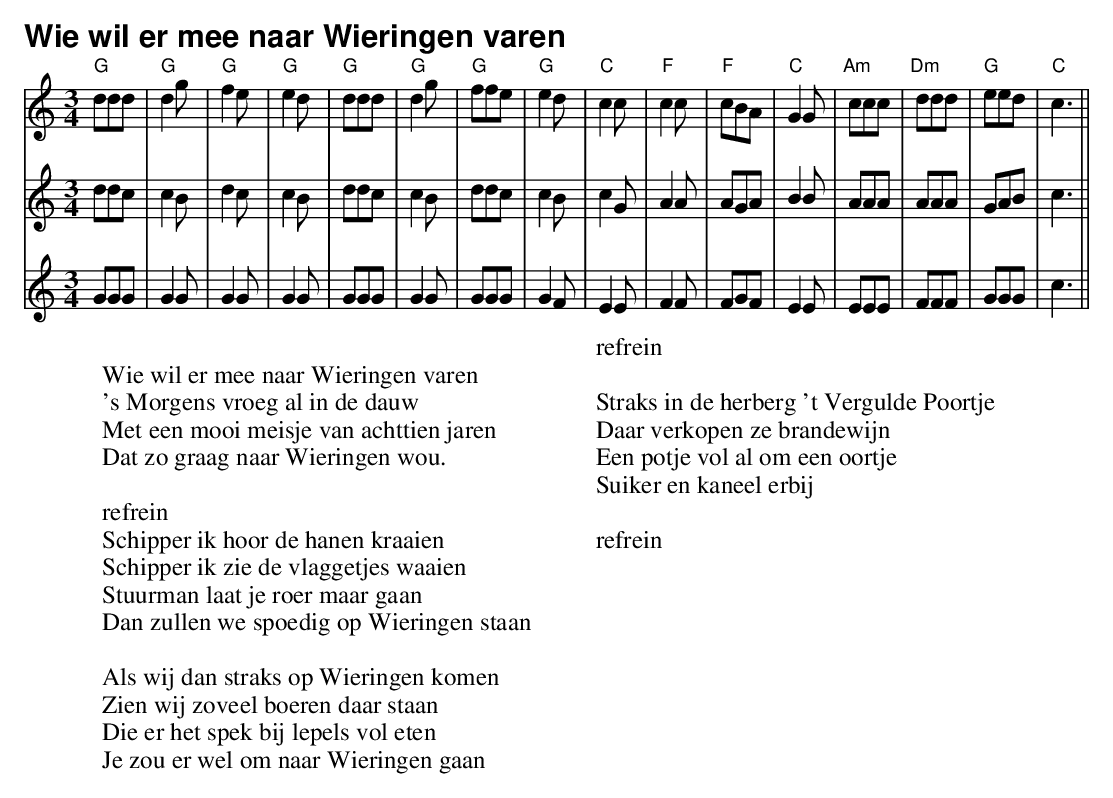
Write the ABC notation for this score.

X:1
T:Wie wil er mee naar Wieringen varen
M:3/4
K:Cmaj
V:1
"G"ddd|"G"d2 g | "G"f2 e| "G"e2d |"G"ddd| "G" d2 g| "G"ffe| "G"e2 d|
"C"c2 c|"F"c2 c|"F"cBA| "C"G2 G | "Am"ccc| "Dm"ddd|"G"eed| "C"c3||
V:2
ddc|c2 B | d2 c| c2 B|ddc|c2 B| ddc | c2 B|
c2G|A2A |AGA | B2 B|AAA| AAA| GAB| c3||
V:3
GGG|G2 G|G2 G|G2 G|GGG|G2 G|GGG|G2F|
E2E|F2F|FGF|E2 E|EEE|FFF|GGG|c3||
W:
W:Wie wil er mee naar Wieringen varen
W:'s Morgens vroeg al in de dauw
W:Met een mooi meisje van achttien jaren
W:Dat zo graag naar Wieringen wou.
W:
W:refrein
W:Schipper ik hoor de hanen kraaien
W:Schipper ik zie de vlaggetjes waaien
W:Stuurman laat je roer maar gaan
W:Dan zullen we spoedig op Wieringen staan
W:
W:Als wij dan straks op Wieringen komen
W:Zien wij zoveel boeren daar staan
W:Die er het spek bij lepels vol eten
W:Je zou er wel om naar Wieringen gaan
W:
W:refrein
W:
W:Straks in de herberg 't Vergulde Poortje
W:Daar verkopen ze brandewijn
W:Een potje vol al om een oortje
W:Suiker en kaneel erbij
W:
W:refrein
